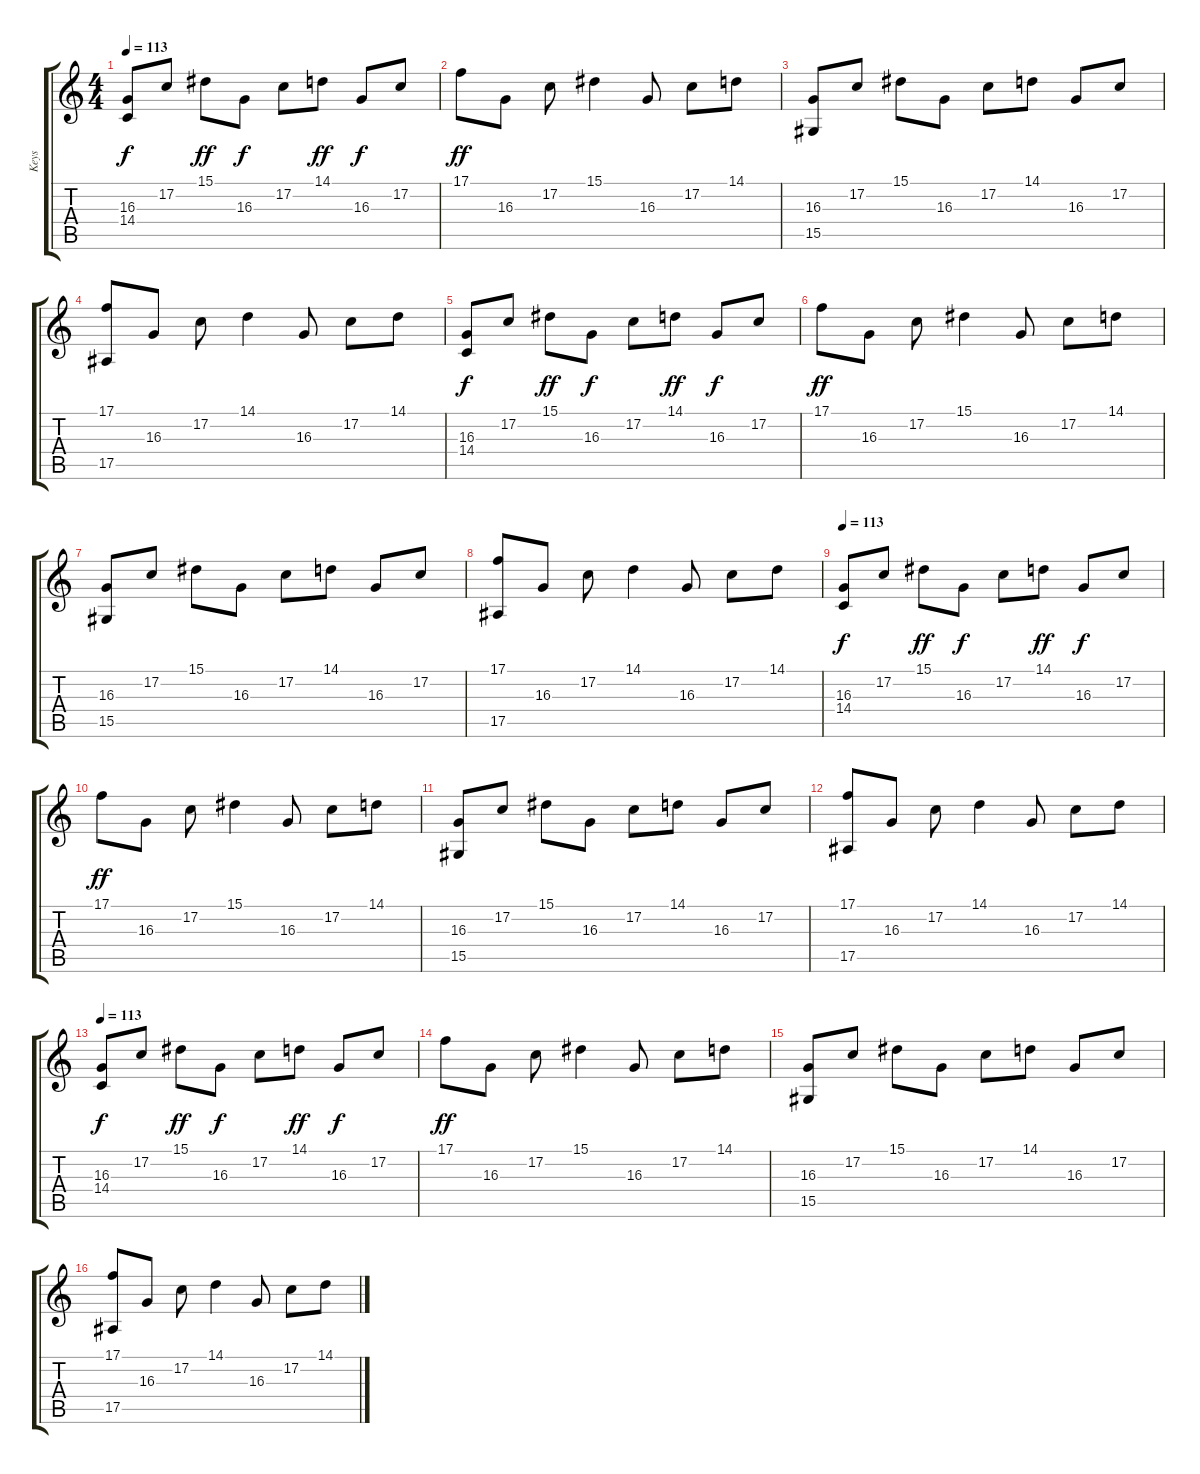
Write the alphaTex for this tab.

\track ("Keys" "Keys") {instrument acousticgrandpiano}
\staff {score tabs}
\tuning (C4 G3 Eb3 Bb2 F2 C2) {hide}
\ts (4 4)
\tempo 113
\clef g2
\ks c
(16.3 14.4).8{dy f instrument acousticgrandpiano} 17.2.8 15.1.8{dy ff} 16.3.8{dy f} 17.2.8 14.1.8{dy ff} 16.3.8{dy f} 17.2.8 |
17.1.8{dy ff} 16.3.8 17.2.8 15.1.4 16.3.8 17.2.8 14.1.8 |
(16.3 15.5).8 17.2.8 15.1.8 16.3.8 17.2.8 14.1.8 16.3.8 17.2.8 |
(17.1 17.5).8 16.3.8 17.2.8 14.1.4 16.3.8 17.2.8 14.1.8 |
(16.3 14.4).8{dy f} 17.2.8 15.1.8{dy ff} 16.3.8{dy f} 17.2.8 14.1.8{dy ff} 16.3.8{dy f} 17.2.8 |
17.1.8{dy ff} 16.3.8 17.2.8 15.1.4 16.3.8 17.2.8 14.1.8 |
(16.3 15.5).8 17.2.8 15.1.8 16.3.8 17.2.8 14.1.8 16.3.8 17.2.8 |
(17.1 17.5).8 16.3.8 17.2.8 14.1.4 16.3.8 17.2.8 14.1.8 |
\tempo 113
(16.3 14.4).8{dy f} 17.2.8 15.1.8{dy ff} 16.3.8{dy f} 17.2.8 14.1.8{dy ff} 16.3.8{dy f} 17.2.8 |
17.1.8{dy ff} 16.3.8 17.2.8 15.1.4 16.3.8 17.2.8 14.1.8 |
(16.3 15.5).8 17.2.8 15.1.8 16.3.8 17.2.8 14.1.8 16.3.8 17.2.8 |
(17.1 17.5).8 16.3.8 17.2.8 14.1.4 16.3.8 17.2.8 14.1.8 |
\tempo 113
(16.3 14.4).8{dy f} 17.2.8 15.1.8{dy ff} 16.3.8{dy f} 17.2.8 14.1.8{dy ff} 16.3.8{dy f} 17.2.8 |
17.1.8{dy ff} 16.3.8 17.2.8 15.1.4 16.3.8 17.2.8 14.1.8 |
(16.3 15.5).8 17.2.8 15.1.8 16.3.8 17.2.8 14.1.8 16.3.8 17.2.8 |
(17.1 17.5).8 16.3.8 17.2.8 14.1.4 16.3.8 17.2.8 14.1.8
